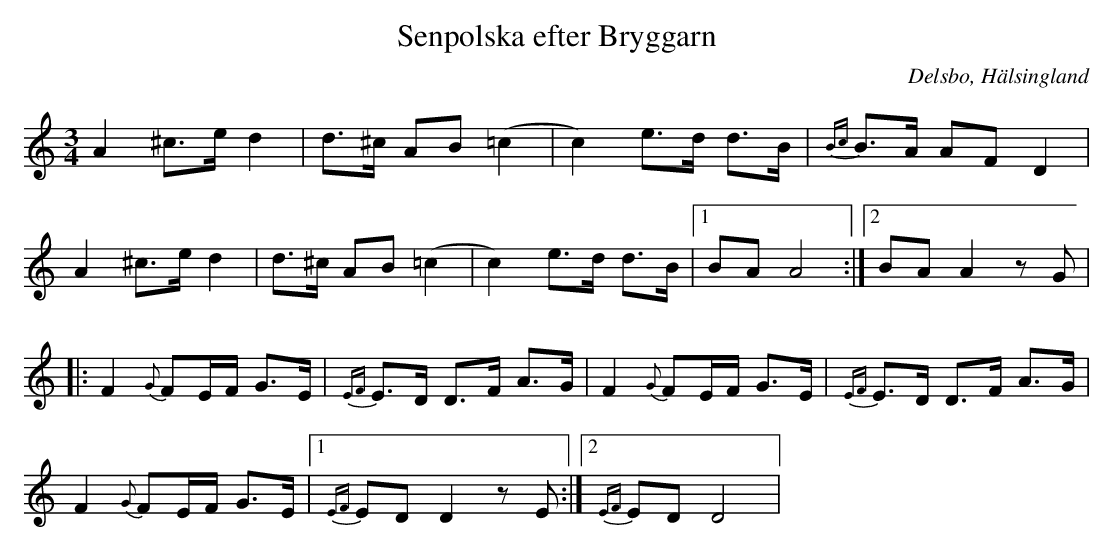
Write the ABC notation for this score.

X:1
T: Senpolska efter Bryggarn
O: Delsbo, Hälsingland
M: 3/4
L: 1/8
K: Am
A2 ^c>e d2| d>^c AB (=c2|c2) e>d d>B|{Bc}B>A AF D2 |
A2 ^c>e d2| d>^c AB (=c2|c2) e>d d>B|1 BA A4 :|2 BA A2 zG |
|:F2 {G}FE/F/ G>E|{EF}E>D D>F A>G|F2 {G}FE/F/ G>E |{EF}E>D D>F A>G |
F2 {G}FE/F/ G>E|1{EF}ED D2 zE:|2{EF}ED D4|
